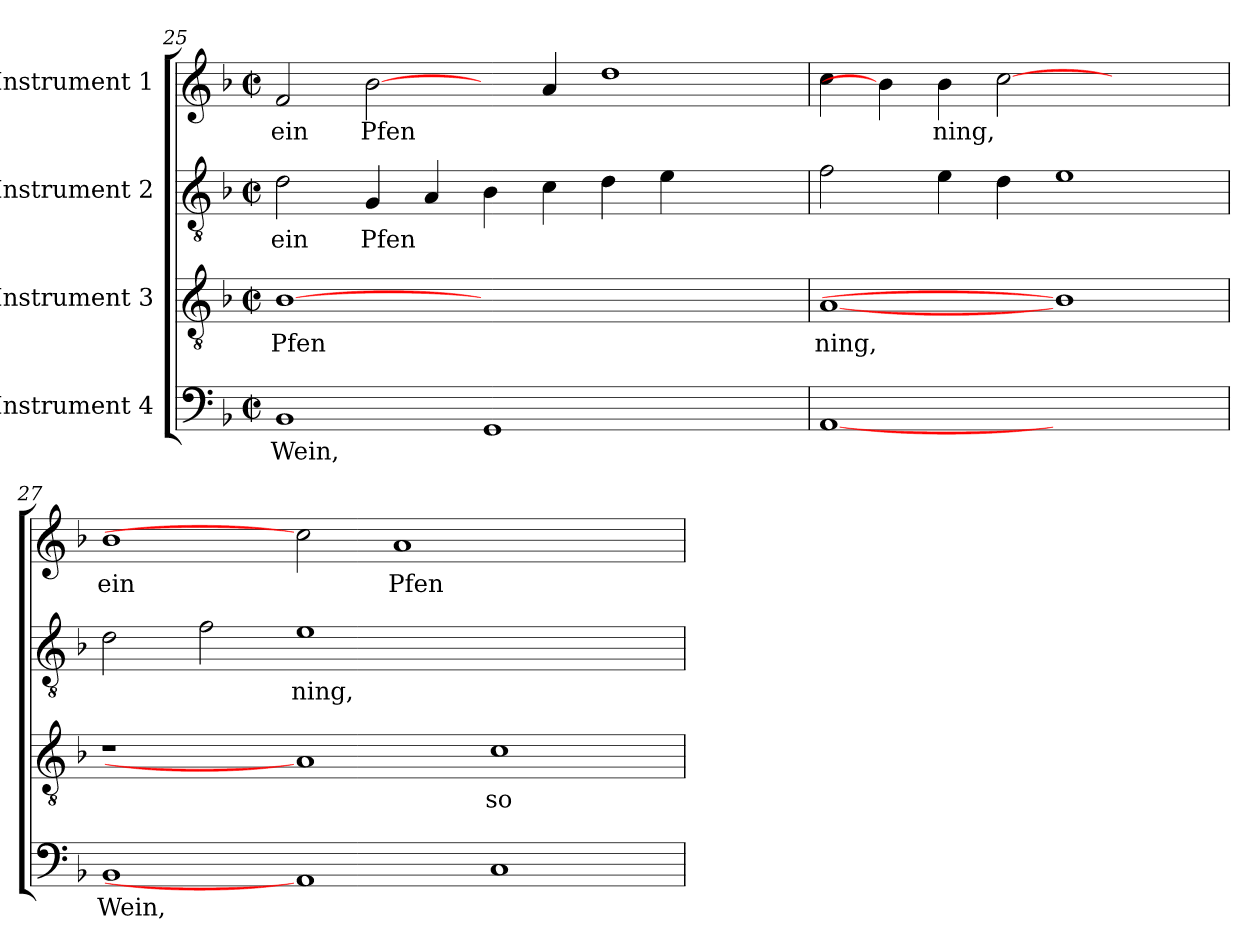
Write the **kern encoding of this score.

**kern	**text	**kern	**text	**kern	**text	**kern	**text
*part4	*part4	*part3	*part3	*part2	*part2	*part1	*part1
*staff4	*staff4	*staff3	*staff3	*staff2	*staff2	*staff1	*staff1
*I"Instrument 4	*	*I"Instrument 3	*	*I"Instrument 2	*	*I"Instrument 1	*
!!LO:LB:g=z
*clefF4	*	*clefGv2	*	*clefGv2	*	*clefG2	*
*k[b-]	*	*k[b-]	*	*k[b-]	*	*k[b-]	*
*F:	*	*F:	*	*F:	*	*F:	*
*M2/2	*	*M2/2	*	*M2/2	*	*M2/2	*
*met(c|)	*	*met(c|)	*	*met(c|)	*	*met(c|)	*
=25	=25	=25	=25	=25	=25	=25	=25
!	!LO:LY:b:cj	!	!LO:LY:b:cj	!	!LO:LY:b:cj	!	!LO:LY:b:cj
1BB-	Wein,	[1B-	Pfen	2d\	ein	2f/	ein
!	!	!	!	!	!LO:LY:b:cj	!	!LO:LY:b:cj
.	.	.	.	4G/	Pfen	[2b-\	Pfen
.	.	.	.	4A/	.	.	.
1GG	.	1.ryy	.	4B-\	.	4ryy	.
.	.	.	.	4c\	.	4a/	.
.	.	.	.	4d\	.	1dd	.
.	.	.	.	4e\	.	.	.
2ryy	.	.	.	2ryy	.	.	.
=26	=26	=26	=26	=26	=26	=26	=26
!	!	!	!LO:LY:b:cj	!	!	!	!
[1AA	.	[1A	ning,	2f\	.	4cc\	.
.	.	.	.	.	.	4b-\]	.
!	!	!	!	!	!	!	!LO:LY:b
.	.	.	.	4e\	.	4b-\	ning,
.	.	.	.	4d\	.	[2cc	.
1ryy	.	1B-]	.	1e	.	.	.
.	.	.	.	.	.	2.ryy	.
=27	=27	=27	=27	=27	=27	=27	=27
!	!LO:LY:b:cj	!	!	!	!	!	!LO:LY:b:cj
1BB-	Wein,	1r	.	2d\	.	1b-	ein
.	.	.	.	2f\	.	.	.
!	!	!	!	!	!LO:LY:b:cj	!	!
1AA]	.	1A]	.	1e	ning,	2cc]	.
!	!	!	!	!	!	!	!LO:LY:b:cj
.	.	.	.	.	.	1a	Pfen
!	!	!	!LO:LY:b:cj	!	!	!	!
1C	.	1c	so	1ryy	.	.	.
.	.	.	.	.	.	2ryy	.
=	=	=	=	=	=	=	=
*-	*-	*-	*-	*-	*-	*-	*-
